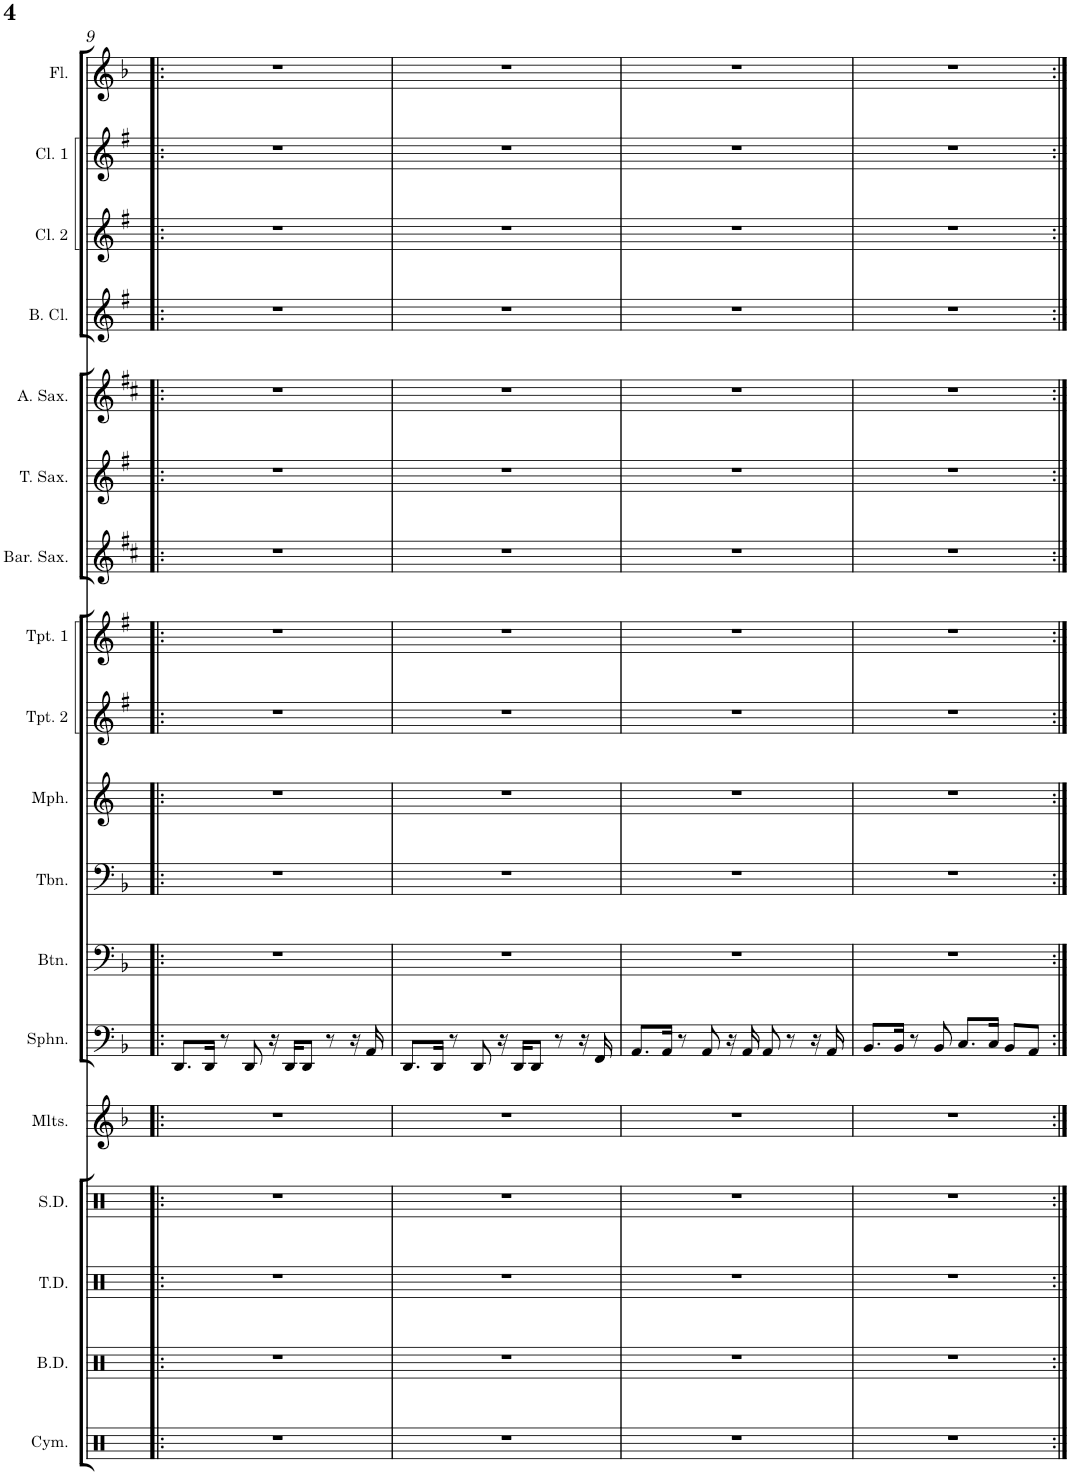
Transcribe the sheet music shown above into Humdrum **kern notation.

**kern	**kern	**kern	**kern	**kern	**kern	**kern	**kern	**kern	**kern	**kern	**kern	**kern	**kern	**kern	**kern	**kern	**kern
*part18	*part17	*part16	*part15	*part14	*part13	*part12	*part11	*part10	*part9	*part8	*part7	*part6	*part5	*part4	*part3	*part2	*part1
*staff18	*staff17	*staff16	*staff15	*staff14	*staff13	*staff12	*staff11	*staff10	*staff9	*staff8	*staff7	*staff6	*staff5	*staff4	*staff3	*staff2	*staff1
*I"Cymbals	*I"Bass Drums	*I"Tenor Drums	*I"Snare Drum	*I"Mallets	*I"Sousaphone	*I"Baritone	*I"Trombone	*I"Mellophone	*I"Trumpet 2	*I"Trumpet 1	*I"Baritone Sax	*I"Tenor Sax	*I"Alto Sax	*I"Bass Clarinet	*I"Clarinet 2	*I"Clarinet 1	*I"Flute
*I'Cym.	*I'B.D.	*I'T.D.	*I'S.D.	*I'Mlts.	*I'Sphn.	*I'Btn.	*I'Tbn.	*I'Mph.	*I'Tpt. 2	*I'Tpt. 1	*I'Bar. Sax.	*I'T. Sax.	*I'A. Sax.	*I'B. Cl.	*I'Cl. 2	*I'Cl. 1	*I'Fl.
!!LO:PB:g=z
*clefX	*clefX	*clefX	*clefX	*clefG2	*clefF4	*clefF4	*clefF4	*clefG2	*clefG2	*clefG2	*clefG2	*clefG2	*clefG2	*clefG2	*clefG2	*clefG2	*clefG2
*	*	*	*	*Trd-7c-12	*	*Trd4c7	*	*Trd4c7	*Trd1c2	*Trd1c2	*Trd12c21	*Trd8c14	*Trd5c9	*Trd8c14	*Trd1c2	*Trd1c2	*
*k[]	*k[]	*k[]	*k[]	*k[b-]	*k[b-]	*k[b-]	*k[b-]	*k[]	*k[f#]	*k[f#]	*k[f#c#]	*k[f#]	*k[f#c#]	*k[f#]	*k[f#]	*k[f#]	*k[b-]
*M4/4	*M4/4	*M4/4	*M4/4	*M4/4	*M4/4	*M4/4	*M4/4	*M4/4	*M4/4	*M4/4	*M4/4	*M4/4	*M4/4	*M4/4	*M4/4	*M4/4	*M4/4
=9!|:	=9!|:	=9!|:	=9!|:	=9!|:	=9!|:	=9!|:	=9!|:	=9!|:	=9!|:	=9!|:	=9!|:	=9!|:	=9!|:	=9!|:	=9!|:	=9!|:	=9!|:
1r	1r	1r	1r	1r	8.DD/L	1r	1r	1r	1r	1r	1r	1r	1r	1r	1r	1r	1r
.	.	.	.	.	16DD/Jk	.	.	.	.	.	.	.	.	.	.	.	.
.	.	.	.	.	8r	.	.	.	.	.	.	.	.	.	.	.	.
.	.	.	.	.	8DD/	.	.	.	.	.	.	.	.	.	.	.	.
.	.	.	.	.	16r	.	.	.	.	.	.	.	.	.	.	.	.
.	.	.	.	.	16DD/KL	.	.	.	.	.	.	.	.	.	.	.	.
.	.	.	.	.	8DD/J	.	.	.	.	.	.	.	.	.	.	.	.
.	.	.	.	.	8r	.	.	.	.	.	.	.	.	.	.	.	.
.	.	.	.	.	16r	.	.	.	.	.	.	.	.	.	.	.	.
.	.	.	.	.	16AA/	.	.	.	.	.	.	.	.	.	.	.	.
=10	=10	=10	=10	=10	=10	=10	=10	=10	=10	=10	=10	=10	=10	=10	=10	=10	=10
1r	1r	1r	1r	1r	8.DD/L	1r	1r	1r	1r	1r	1r	1r	1r	1r	1r	1r	1r
.	.	.	.	.	16DD/Jk	.	.	.	.	.	.	.	.	.	.	.	.
.	.	.	.	.	8r	.	.	.	.	.	.	.	.	.	.	.	.
.	.	.	.	.	8DD/	.	.	.	.	.	.	.	.	.	.	.	.
.	.	.	.	.	16r	.	.	.	.	.	.	.	.	.	.	.	.
.	.	.	.	.	16DD/KL	.	.	.	.	.	.	.	.	.	.	.	.
.	.	.	.	.	8DD/J	.	.	.	.	.	.	.	.	.	.	.	.
.	.	.	.	.	8r	.	.	.	.	.	.	.	.	.	.	.	.
.	.	.	.	.	16r	.	.	.	.	.	.	.	.	.	.	.	.
.	.	.	.	.	16FF/	.	.	.	.	.	.	.	.	.	.	.	.
=11	=11	=11	=11	=11	=11	=11	=11	=11	=11	=11	=11	=11	=11	=11	=11	=11	=11
1r	1r	1r	1r	1r	8.AA/L	1r	1r	1r	1r	1r	1r	1r	1r	1r	1r	1r	1r
.	.	.	.	.	16AA/Jk	.	.	.	.	.	.	.	.	.	.	.	.
.	.	.	.	.	8r	.	.	.	.	.	.	.	.	.	.	.	.
.	.	.	.	.	8AA/	.	.	.	.	.	.	.	.	.	.	.	.
.	.	.	.	.	16r	.	.	.	.	.	.	.	.	.	.	.	.
.	.	.	.	.	16AA/	.	.	.	.	.	.	.	.	.	.	.	.
.	.	.	.	.	8AA/	.	.	.	.	.	.	.	.	.	.	.	.
.	.	.	.	.	8r	.	.	.	.	.	.	.	.	.	.	.	.
.	.	.	.	.	16r	.	.	.	.	.	.	.	.	.	.	.	.
.	.	.	.	.	16AA/	.	.	.	.	.	.	.	.	.	.	.	.
=12	=12	=12	=12	=12	=12	=12	=12	=12	=12	=12	=12	=12	=12	=12	=12	=12	=12
1r	1r	1r	1r	1r	8.BB-/L	1r	1r	1r	1r	1r	1r	1r	1r	1r	1r	1r	1r
.	.	.	.	.	16BB-/Jk	.	.	.	.	.	.	.	.	.	.	.	.
.	.	.	.	.	8r	.	.	.	.	.	.	.	.	.	.	.	.
.	.	.	.	.	8BB-/	.	.	.	.	.	.	.	.	.	.	.	.
.	.	.	.	.	8.C/L	.	.	.	.	.	.	.	.	.	.	.	.
.	.	.	.	.	16C/Jk	.	.	.	.	.	.	.	.	.	.	.	.
.	.	.	.	.	8BB-/L	.	.	.	.	.	.	.	.	.	.	.	.
.	.	.	.	.	8AA/J	.	.	.	.	.	.	.	.	.	.	.	.
=:|!	=:|!	=:|!	=:|!	=:|!	=:|!	=:|!	=:|!	=:|!	=:|!	=:|!	=:|!	=:|!	=:|!	=:|!	=:|!	=:|!	=:|!
*-	*-	*-	*-	*-	*-	*-	*-	*-	*-	*-	*-	*-	*-	*-	*-	*-	*-
